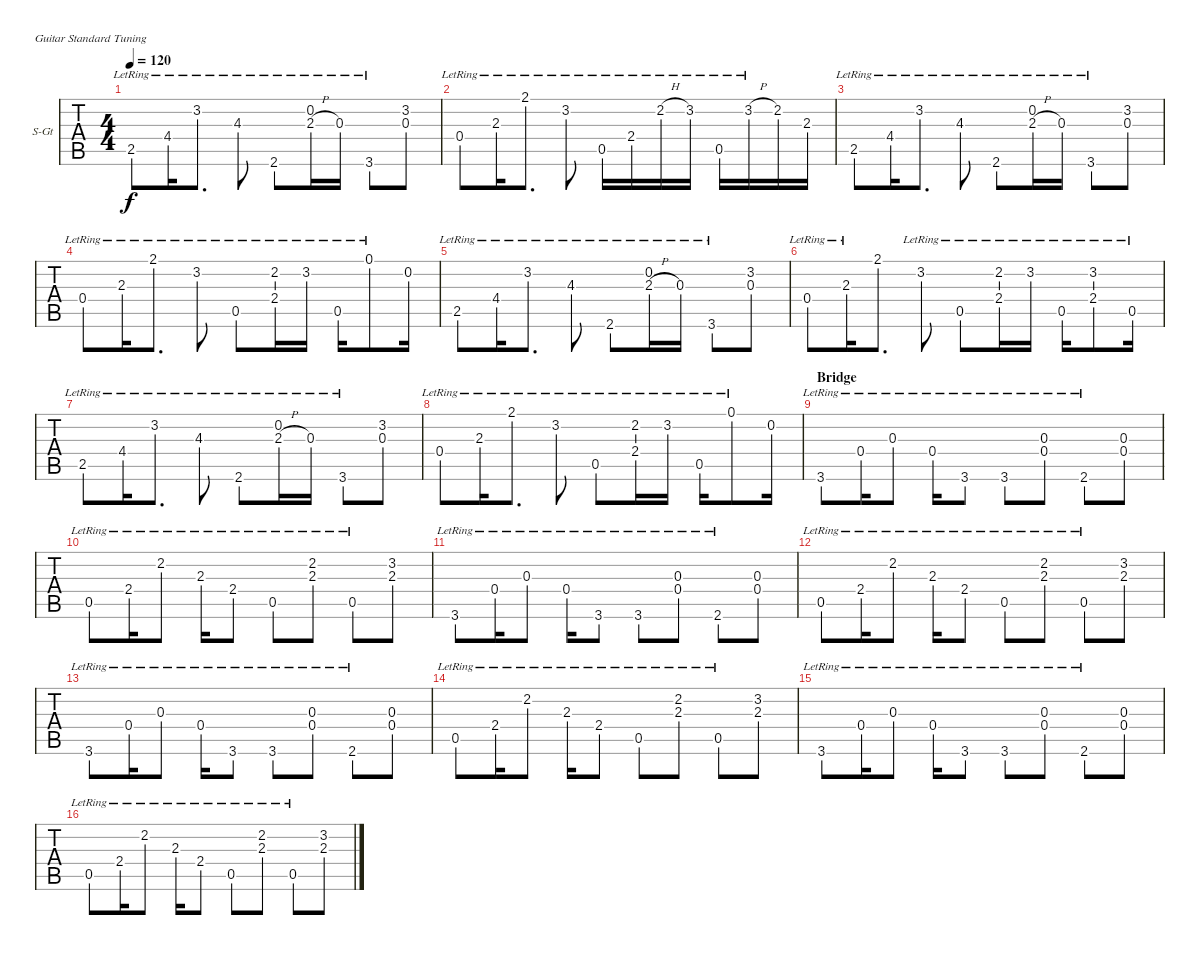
\defaultSystemsLayout 4
\bracketExtendMode groupsimilarinstruments
\firstSystemTrackNameOrientation horizontal
\otherSystemsTrackNameOrientation horizontal
\track ("Acoustic Guitar" "S-Gt") {instrument acousticguitarsteel}
\staff {tabs}
\tuning (E4 B3 G3 D3 A2 E2)
\ts (4 4)
\tempo 120
\clef g2
\ks c
2.5{lr}.8{dy f} 4.4{lr}.16 3.2{lr}.8{d} 4.3{lr}.8 2.6{lr}.8 (0.2{lr} 2.3{h lr}).16 0.3{lr}.16 3.6{lr}.8 (0.3 3.2).8 |
0.4{lr}.8 2.3{lr}.16 2.1{lr}.8{d} 3.2{lr}.8 0.5{lr}.16 2.4{lr}.16 2.2{h lr}.16 3.2{lr}.16 0.5{lr}.16 3.2{h lr}.16 2.2.16 2.3.16 |
2.5{lr}.8 4.4{lr}.16 3.2{lr}.8{d} 4.3{lr}.8 2.6{lr}.8 (0.2{lr} 2.3{h lr}).16 0.3{lr}.16 3.6{lr}.8 (0.3 3.2).8 |
0.4{lr}.8 2.3{lr}.16 2.1{lr}.8{d} 3.2{lr}.8 0.5{lr}.8 (2.2{lr} 2.4{lr}).16 3.2{lr}.16 0.5{lr}.16 0.1{lr}.8 0.2.16 |
2.5{lr}.8 4.4{lr}.16 3.2{lr}.8{d} 4.3{lr}.8 2.6{lr}.8 (0.2{lr} 2.3{h lr}).16 0.3{lr}.16 3.6{lr}.8 (0.3 3.2).8 |
0.4{lr}.8 2.3{lr}.16 2.1.8{d} 3.2{lr}.8 0.5{lr}.8 (2.2{lr} 2.4{lr}).16 3.2{lr}.16 0.5{lr}.16 (3.2{lr} 2.4{lr}).8 0.5{lr}.16 |
2.5{lr}.8 4.4{lr}.16 3.2{lr}.8{d} 4.3{lr}.8 2.6{lr}.8 (0.2{lr} 2.3{h lr}).16 0.3{lr}.16 3.6{lr}.8 (0.3 3.2).8 |
0.4{lr}.8 2.3{lr}.16 2.1{lr}.8{d} 3.2{lr}.8 0.5{lr}.8 (2.2{lr} 2.4{lr}).16 3.2{lr}.16 0.5{lr}.16 0.1{lr}.8 0.2.16 |
\section ("" "Bridge")
3.6{lr}.8 0.4{lr}.16 0.3{lr}.8 0.4{lr}.16 3.6{lr}.8 3.6{lr}.8 (0.4{lr} 0.3{lr}).8 2.6{lr}.8 (0.4 0.3).8 |
0.5{lr}.8 2.4{lr}.16 2.2{lr}.8 2.3{lr}.16 2.4{lr}.8 0.5{lr}.8 (2.3{lr} 2.2{lr}).8 0.5{lr}.8 (3.2 2.3).8 |
3.6{lr}.8 0.4{lr}.16 0.3{lr}.8 0.4{lr}.16 3.6{lr}.8 3.6{lr}.8 (0.4{lr} 0.3{lr}).8 2.6{lr}.8 (0.4 0.3).8 |
0.5{lr}.8 2.4{lr}.16 2.2{lr}.8 2.3{lr}.16 2.4{lr}.8 0.5{lr}.8 (2.3{lr} 2.2{lr}).8 0.5{lr}.8 (3.2 2.3).8 |
3.6{lr}.8 0.4{lr}.16 0.3{lr}.8 0.4{lr}.16 3.6{lr}.8 3.6{lr}.8 (0.4{lr} 0.3{lr}).8 2.6{lr}.8 (0.4 0.3).8 |
0.5{lr}.8 2.4{lr}.16 2.2{lr}.8 2.3{lr}.16 2.4{lr}.8 0.5{lr}.8 (2.3{lr} 2.2{lr}).8 0.5{lr}.8 (3.2 2.3).8 |
3.6{lr}.8 0.4{lr}.16 0.3{lr}.8 0.4{lr}.16 3.6{lr}.8 3.6{lr}.8 (0.4{lr} 0.3{lr}).8 2.6{lr}.8 (0.4 0.3).8 |
0.5{lr}.8 2.4{lr}.16 2.2{lr}.8 2.3{lr}.16 2.4{lr}.8 0.5{lr}.8 (2.3{lr} 2.2{lr}).8 0.5{lr}.8 (3.2 2.3).8
